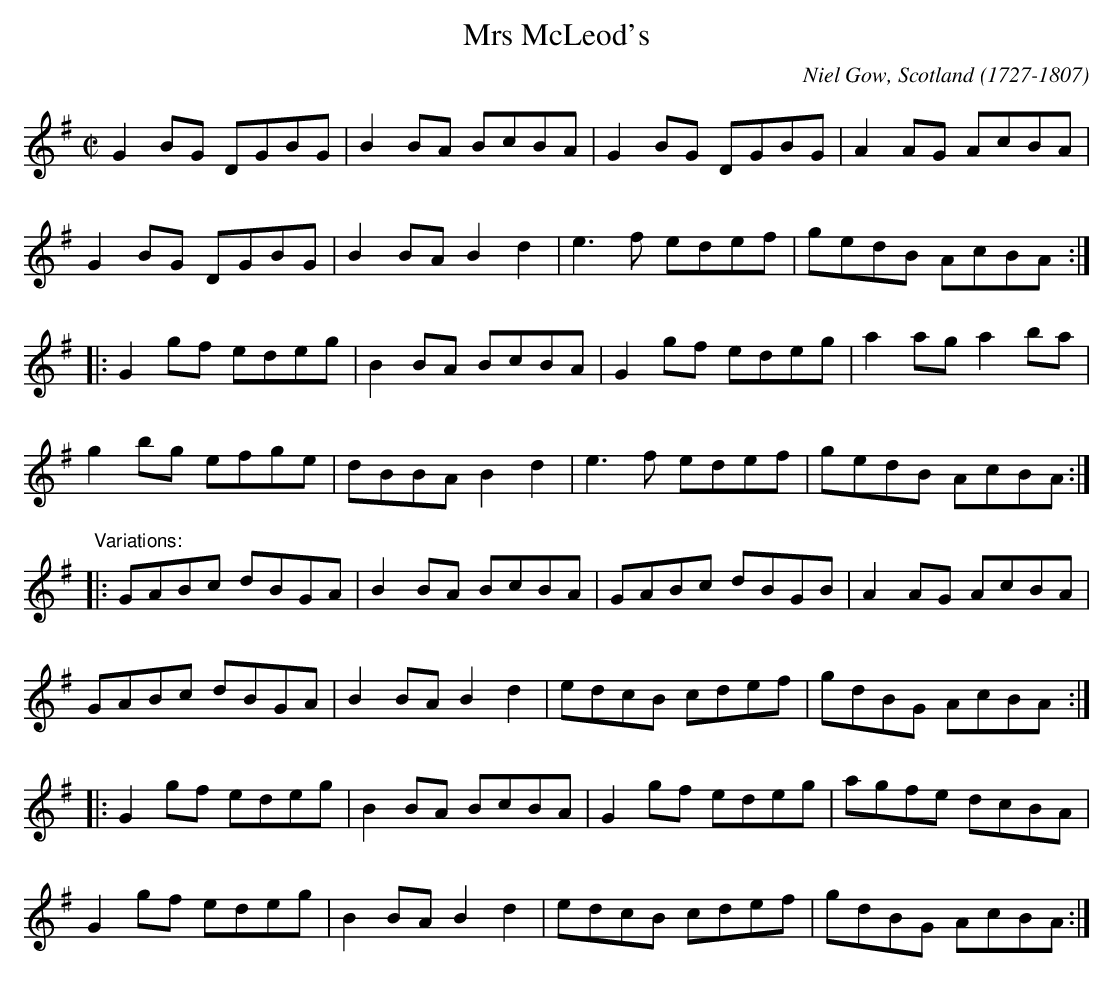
X:1
T:Mrs McLeod's
C:Niel Gow, Scotland (1727-1807)
M:C|
K:G
G2BG DGBG|B2BA BcBA|G2BG DGBG|A2AG AcBA|
G2BG DGBG|B2BA B2d2|e3f edef|gedB AcBA:|
|:G2gf edeg|B2BA BcBA|G2gf edeg|a2ag a2ba|
g2bg efge|dBBA B2d2|e3f edef|gedB AcBA:|
"Variations:"
|:GABc dBGA|B2BA BcBA|GABc dBGB|A2AG AcBA|
GABc dBGA|B2BA B2d2|edcB cdef|gdBG AcBA:|
|:G2gf edeg|B2BA BcBA|G2gf edeg|agfe dcBA|
G2gf edeg|B2BA B2d2|edcB cdef|gdBG AcBA:|
